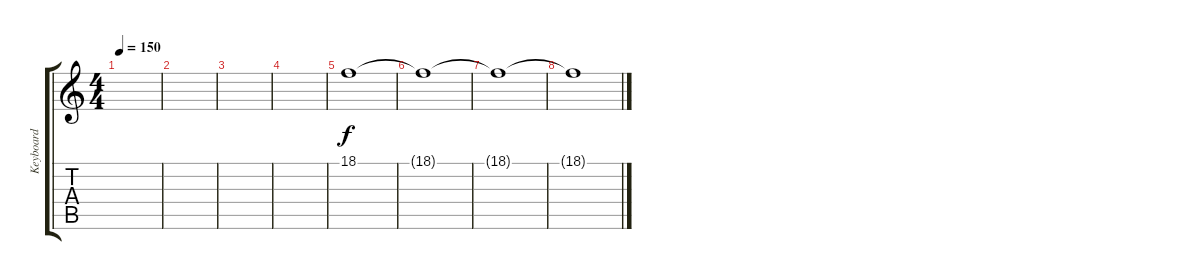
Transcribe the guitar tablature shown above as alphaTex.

\track ("Keyboard" "Keyboard") {instrument choiraahs}
\staff {score tabs}
\tuning (B3 Gb3 D3 A2 E2 B1) {hide}
\ts (4 4)
\tempo 150
\clef g2
\ks c
|
|
|
|
18.1.1 |
18.1{t}.1 |
18.1{t}.1 |
18.1{t}.1
